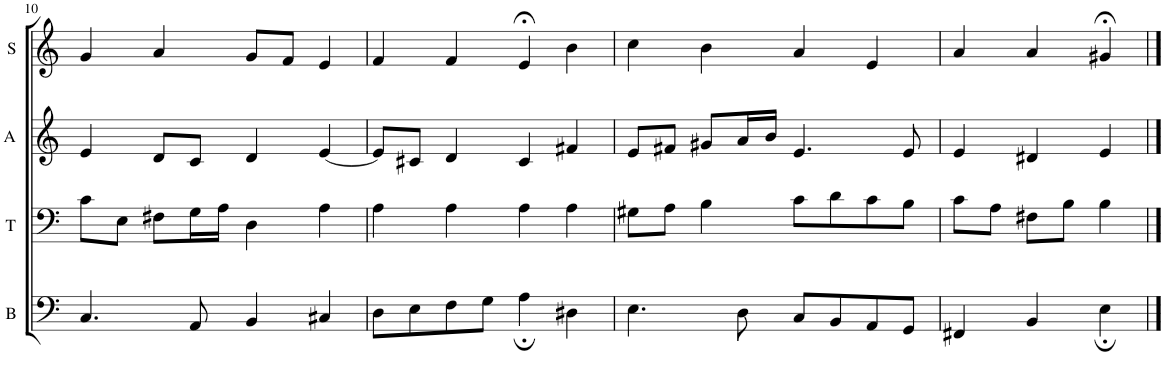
**kern	**kern	**kern	**kern
*part4	*part3	*part2	*part1
*staff4	*staff3	*staff2	*staff1
*I"B	*I"T	*I"A	*I"S
*I'B	*I'T	*I'A	*I'S
!!LO:PB:g=z
*clefF4	*clefF4	*clefG2	*clefG2
*k[]	*k[]	*k[]	*k[]
*M4/4	*M4/4	*M4/4	*M4/4
=10	=10	=10	=10
4.C/	8c\L	4e/	4g/
.	8E\J	.	.
.	8F#X\L	8d/L	4a/
8AA/	16G\L	8c/J	.
.	16A\JJ	.	.
4BB/	4D\	4d/	8g/L
.	.	.	8f/J
4C#X/	4A\	[4e/	4e/
=11	=11	=11	=11
8D\L	4A\	8e/L]	4f/
8E\	.	8c#X/J	.
8F\	4A\	4d/	4f/
8G\J	.	.	.
4A;\	4A\	4c#/	4e;</
4D#X\	4A\	4f#X/	4b\
=12	=12	=12	=12
4.E\	8G#X\L	8e/L	4cc\
.	8A\J	8f#X/J	.
.	4B\	8g#X/L	4b\
8D\	.	16a/L	.
.	.	16b/JJ	.
8C/L	8c\L	4.e/	4a/
8BB/	8d\	.	.
8AA/	8c\	.	4e/
8GG/J	8B\J	8e/	.
=13	=13	=13	=13
4FF#X/	8c\L	4e/	4a/
.	8A\J	.	.
4BB/	8F#X\L	4d#X/	4a/
.	8B\J	.	.
4E;\	4B\	4e/	4g#X;</
==	==	==	==
*-	*-	*-	*-
